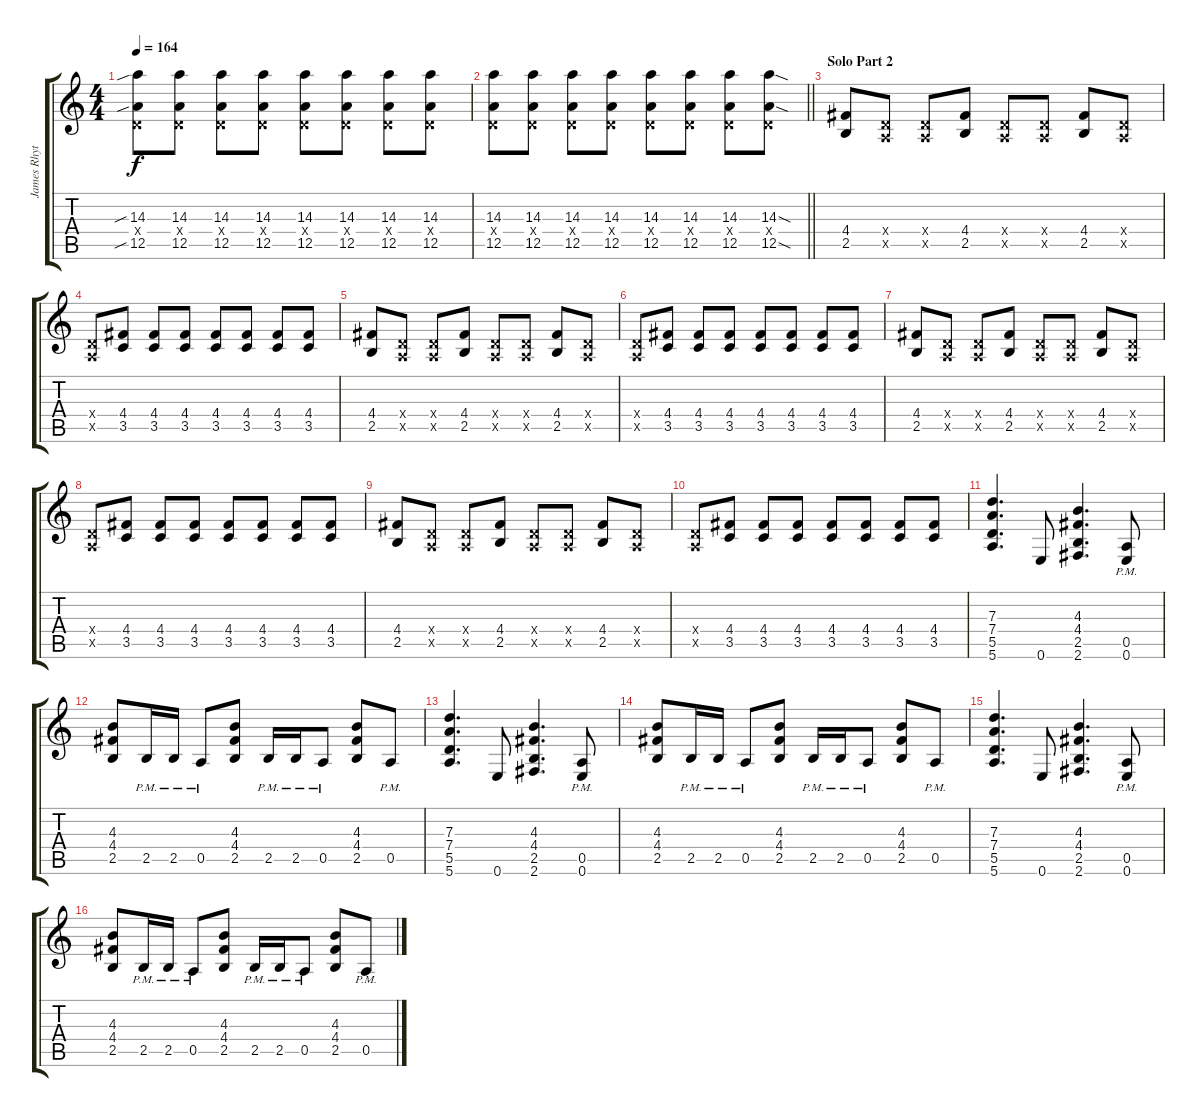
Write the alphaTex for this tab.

\track ("James Rhythm" "James Rhyt") {instrument distortionguitar}
\staff {score tabs}
\tuning (E4 B3 G3 D3 A2 E2) {hide}
\ts (4 4)
\tempo 164
\clef g2
\ks c
(14.3{sib} 0.4{x} 12.5{sib}).8{dy f} (14.3 0.4{x} 12.5).8 (14.3 0.4{x} 12.5).8 (14.3 0.4{x} 12.5).8 (14.3 0.4{x} 12.5).8 (14.3 0.4{x} 12.5).8 (14.3 0.4{x} 12.5).8 (14.3 0.4{x} 12.5).8 |
\barLineRight lightlight
(14.3 0.4{x} 12.5).8 (14.3 0.4{x} 12.5).8 (14.3 0.4{x} 12.5).8 (14.3 0.4{x} 12.5).8 (14.3 0.4{x} 12.5).8 (14.3 0.4{x} 12.5).8 (14.3 0.4{x} 12.5).8 (14.3{sod} 0.4{x} 12.5{sod}).8 |
\section ("" "Solo Part 2")
(4.4 2.5).8 (0.4{x} 0.5{x}).8 (0.4{x} 0.5{x}).8 (4.4 2.5).8 (0.4{x} 0.5{x}).8 (0.4{x} 0.5{x}).8 (4.4 2.5).8 (0.4{x} 0.5{x}).8 |
(0.4{x} 0.5{x}).8 (4.4 3.5).8 (4.4 3.5).8 (4.4 3.5).8 (4.4 3.5).8 (4.4 3.5).8 (4.4 3.5).8 (4.4 3.5).8 |
(4.4 2.5).8 (0.4{x} 0.5{x}).8 (0.4{x} 0.5{x}).8 (4.4 2.5).8 (0.4{x} 0.5{x}).8 (0.4{x} 0.5{x}).8 (4.4 2.5).8 (0.4{x} 0.5{x}).8 |
(0.4{x} 0.5{x}).8 (4.4 3.5).8 (4.4 3.5).8 (4.4 3.5).8 (4.4 3.5).8 (4.4 3.5).8 (4.4 3.5).8 (4.4 3.5).8 |
(4.4 2.5).8 (0.4{x} 0.5{x}).8 (0.4{x} 0.5{x}).8 (4.4 2.5).8 (0.4{x} 0.5{x}).8 (0.4{x} 0.5{x}).8 (4.4 2.5).8 (0.4{x} 0.5{x}).8 |
(0.4{x} 0.5{x}).8 (4.4 3.5).8 (4.4 3.5).8 (4.4 3.5).8 (4.4 3.5).8 (4.4 3.5).8 (4.4 3.5).8 (4.4 3.5).8 |
(4.4 2.5).8 (0.4{x} 0.5{x}).8 (0.4{x} 0.5{x}).8 (4.4 2.5).8 (0.4{x} 0.5{x}).8 (0.4{x} 0.5{x}).8 (4.4 2.5).8 (0.4{x} 0.5{x}).8 |
(0.4{x} 0.5{x}).8 (4.4 3.5).8 (4.4 3.5).8 (4.4 3.5).8 (4.4 3.5).8 (4.4 3.5).8 (4.4 3.5).8 (4.4 3.5).8 |
(7.3 7.4 5.5 5.6).4{d} 0.6.8 (4.3 4.4 2.5 2.6).4{d} (0.5{pm} 0.6{pm}).8 |
(4.3 4.4 2.5).8 2.5{pm}.16 2.5{pm}.16 0.5{pm}.8 (4.3 4.4 2.5).8 2.5{pm}.16 2.5{pm}.16 0.5{pm}.8 (4.3 4.4 2.5).8 0.5{pm}.8 |
(7.3 7.4 5.5 5.6).4{d} 0.6.8 (4.3 4.4 2.5 2.6).4{d} (0.5{pm} 0.6{pm}).8 |
(4.3 4.4 2.5).8 2.5{pm}.16 2.5{pm}.16 0.5{pm}.8 (4.3 4.4 2.5).8 2.5{pm}.16 2.5{pm}.16 0.5{pm}.8 (4.3 4.4 2.5).8 0.5{pm}.8 |
(7.3 7.4 5.5 5.6).4{d} 0.6.8 (4.3 4.4 2.5 2.6).4{d} (0.5{pm} 0.6{pm}).8 |
(4.3 4.4 2.5).8 2.5{pm}.16 2.5{pm}.16 0.5{pm}.8 (4.3 4.4 2.5).8 2.5{pm}.16 2.5{pm}.16 0.5{pm}.8 (4.3 4.4 2.5).8 0.5{pm}.8
